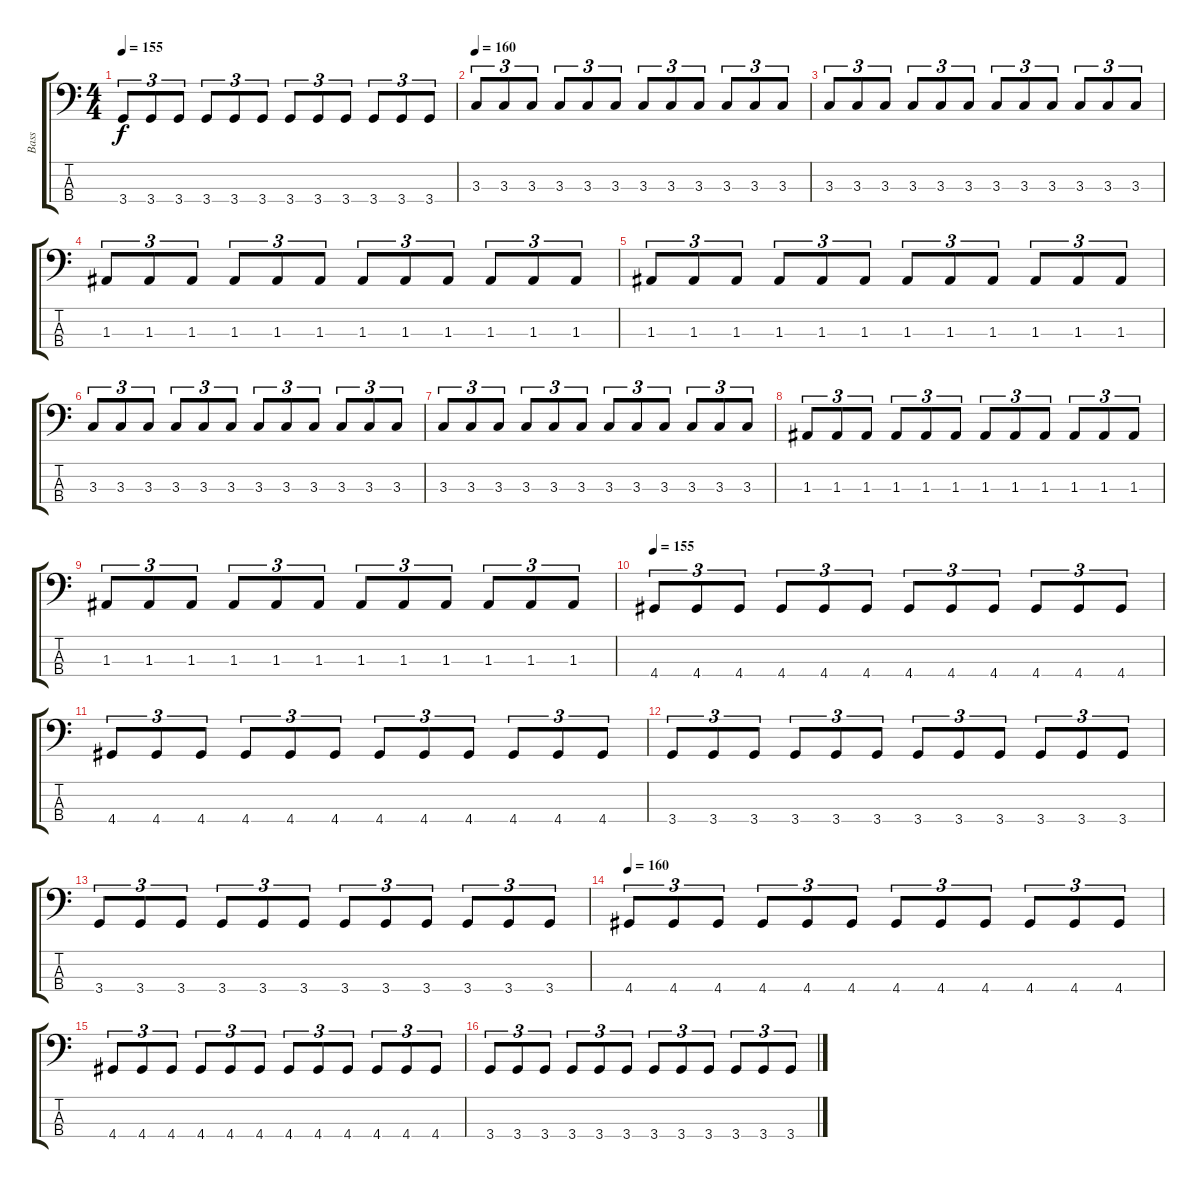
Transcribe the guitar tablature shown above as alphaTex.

\track ("Bass" "Bass") {instrument electricbassfinger}
\staff {score tabs}
\tuning (G2 D2 A1 E1) {hide}
\ts (4 4)
\tempo 155
\clef f4
\ks c
3.4.8{tu (3 2) dy f} 3.4.8{tu (3 2)} 3.4.8{tu (3 2)} 3.4.8{tu (3 2)} 3.4.8{tu (3 2)} 3.4.8{tu (3 2)} 3.4.8{tu (3 2)} 3.4.8{tu (3 2)} 3.4.8{tu (3 2)} 3.4.8{tu (3 2)} 3.4.8{tu (3 2)} 3.4.8{tu (3 2)} |
\tempo 160
3.3.8{tu (3 2)} 3.3.8{tu (3 2)} 3.3.8{tu (3 2)} 3.3.8{tu (3 2)} 3.3.8{tu (3 2)} 3.3.8{tu (3 2)} 3.3.8{tu (3 2)} 3.3.8{tu (3 2)} 3.3.8{tu (3 2)} 3.3.8{tu (3 2)} 3.3.8{tu (3 2)} 3.3.8{tu (3 2)} |
3.3.8{tu (3 2)} 3.3.8{tu (3 2)} 3.3.8{tu (3 2)} 3.3.8{tu (3 2)} 3.3.8{tu (3 2)} 3.3.8{tu (3 2)} 3.3.8{tu (3 2)} 3.3.8{tu (3 2)} 3.3.8{tu (3 2)} 3.3.8{tu (3 2)} 3.3.8{tu (3 2)} 3.3.8{tu (3 2)} |
1.3.8{tu (3 2)} 1.3.8{tu (3 2)} 1.3.8{tu (3 2)} 1.3.8{tu (3 2)} 1.3.8{tu (3 2)} 1.3.8{tu (3 2)} 1.3.8{tu (3 2)} 1.3.8{tu (3 2)} 1.3.8{tu (3 2)} 1.3.8{tu (3 2)} 1.3.8{tu (3 2)} 1.3.8{tu (3 2)} |
1.3.8{tu (3 2)} 1.3.8{tu (3 2)} 1.3.8{tu (3 2)} 1.3.8{tu (3 2)} 1.3.8{tu (3 2)} 1.3.8{tu (3 2)} 1.3.8{tu (3 2)} 1.3.8{tu (3 2)} 1.3.8{tu (3 2)} 1.3.8{tu (3 2)} 1.3.8{tu (3 2)} 1.3.8{tu (3 2)} |
3.3.8{tu (3 2)} 3.3.8{tu (3 2)} 3.3.8{tu (3 2)} 3.3.8{tu (3 2)} 3.3.8{tu (3 2)} 3.3.8{tu (3 2)} 3.3.8{tu (3 2)} 3.3.8{tu (3 2)} 3.3.8{tu (3 2)} 3.3.8{tu (3 2)} 3.3.8{tu (3 2)} 3.3.8{tu (3 2)} |
3.3.8{tu (3 2)} 3.3.8{tu (3 2)} 3.3.8{tu (3 2)} 3.3.8{tu (3 2)} 3.3.8{tu (3 2)} 3.3.8{tu (3 2)} 3.3.8{tu (3 2)} 3.3.8{tu (3 2)} 3.3.8{tu (3 2)} 3.3.8{tu (3 2)} 3.3.8{tu (3 2)} 3.3.8{tu (3 2)} |
1.3.8{tu (3 2)} 1.3.8{tu (3 2)} 1.3.8{tu (3 2)} 1.3.8{tu (3 2)} 1.3.8{tu (3 2)} 1.3.8{tu (3 2)} 1.3.8{tu (3 2)} 1.3.8{tu (3 2)} 1.3.8{tu (3 2)} 1.3.8{tu (3 2)} 1.3.8{tu (3 2)} 1.3.8{tu (3 2)} |
1.3.8{tu (3 2)} 1.3.8{tu (3 2)} 1.3.8{tu (3 2)} 1.3.8{tu (3 2)} 1.3.8{tu (3 2)} 1.3.8{tu (3 2)} 1.3.8{tu (3 2)} 1.3.8{tu (3 2)} 1.3.8{tu (3 2)} 1.3.8{tu (3 2)} 1.3.8{tu (3 2)} 1.3.8{tu (3 2)} |
\tempo 155
4.4.8{tu (3 2)} 4.4.8{tu (3 2)} 4.4.8{tu (3 2)} 4.4.8{tu (3 2)} 4.4.8{tu (3 2)} 4.4.8{tu (3 2)} 4.4.8{tu (3 2)} 4.4.8{tu (3 2)} 4.4.8{tu (3 2)} 4.4.8{tu (3 2)} 4.4.8{tu (3 2)} 4.4.8{tu (3 2)} |
4.4.8{tu (3 2)} 4.4.8{tu (3 2)} 4.4.8{tu (3 2)} 4.4.8{tu (3 2)} 4.4.8{tu (3 2)} 4.4.8{tu (3 2)} 4.4.8{tu (3 2)} 4.4.8{tu (3 2)} 4.4.8{tu (3 2)} 4.4.8{tu (3 2)} 4.4.8{tu (3 2)} 4.4.8{tu (3 2)} |
3.4.8{tu (3 2)} 3.4.8{tu (3 2)} 3.4.8{tu (3 2)} 3.4.8{tu (3 2)} 3.4.8{tu (3 2)} 3.4.8{tu (3 2)} 3.4.8{tu (3 2)} 3.4.8{tu (3 2)} 3.4.8{tu (3 2)} 3.4.8{tu (3 2)} 3.4.8{tu (3 2)} 3.4.8{tu (3 2)} |
3.4.8{tu (3 2)} 3.4.8{tu (3 2)} 3.4.8{tu (3 2)} 3.4.8{tu (3 2)} 3.4.8{tu (3 2)} 3.4.8{tu (3 2)} 3.4.8{tu (3 2)} 3.4.8{tu (3 2)} 3.4.8{tu (3 2)} 3.4.8{tu (3 2)} 3.4.8{tu (3 2)} 3.4.8{tu (3 2)} |
\tempo 160
4.4.8{tu (3 2)} 4.4.8{tu (3 2)} 4.4.8{tu (3 2)} 4.4.8{tu (3 2)} 4.4.8{tu (3 2)} 4.4.8{tu (3 2)} 4.4.8{tu (3 2)} 4.4.8{tu (3 2)} 4.4.8{tu (3 2)} 4.4.8{tu (3 2)} 4.4.8{tu (3 2)} 4.4.8{tu (3 2)} |
4.4.8{tu (3 2)} 4.4.8{tu (3 2)} 4.4.8{tu (3 2)} 4.4.8{tu (3 2)} 4.4.8{tu (3 2)} 4.4.8{tu (3 2)} 4.4.8{tu (3 2)} 4.4.8{tu (3 2)} 4.4.8{tu (3 2)} 4.4.8{tu (3 2)} 4.4.8{tu (3 2)} 4.4.8{tu (3 2)} |
3.4.8{tu (3 2)} 3.4.8{tu (3 2)} 3.4.8{tu (3 2)} 3.4.8{tu (3 2)} 3.4.8{tu (3 2)} 3.4.8{tu (3 2)} 3.4.8{tu (3 2)} 3.4.8{tu (3 2)} 3.4.8{tu (3 2)} 3.4.8{tu (3 2)} 3.4.8{tu (3 2)} 3.4.8{tu (3 2)}
